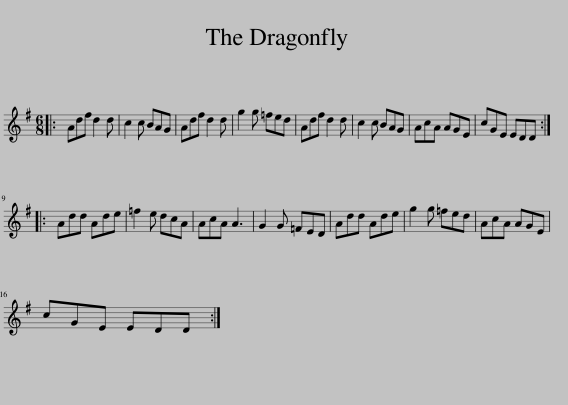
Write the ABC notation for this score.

X:1
L:1/8
M:6/8
I:linebreak $
K:G
V:1 treble
V:1
|: Adf d2 d | c2 c BAG | Adf d2 d | g2 g =fed | Adf d2 d | %5
 c2 c BAG | AcA AGE | cGE EDD ::$ Add Ade | =f2 e dcA | %10
 AcA A3 | G2 G =FED | Add Ade | g2 g =fed | AcA AGE |$ %15
 cGE EDD :| %16
